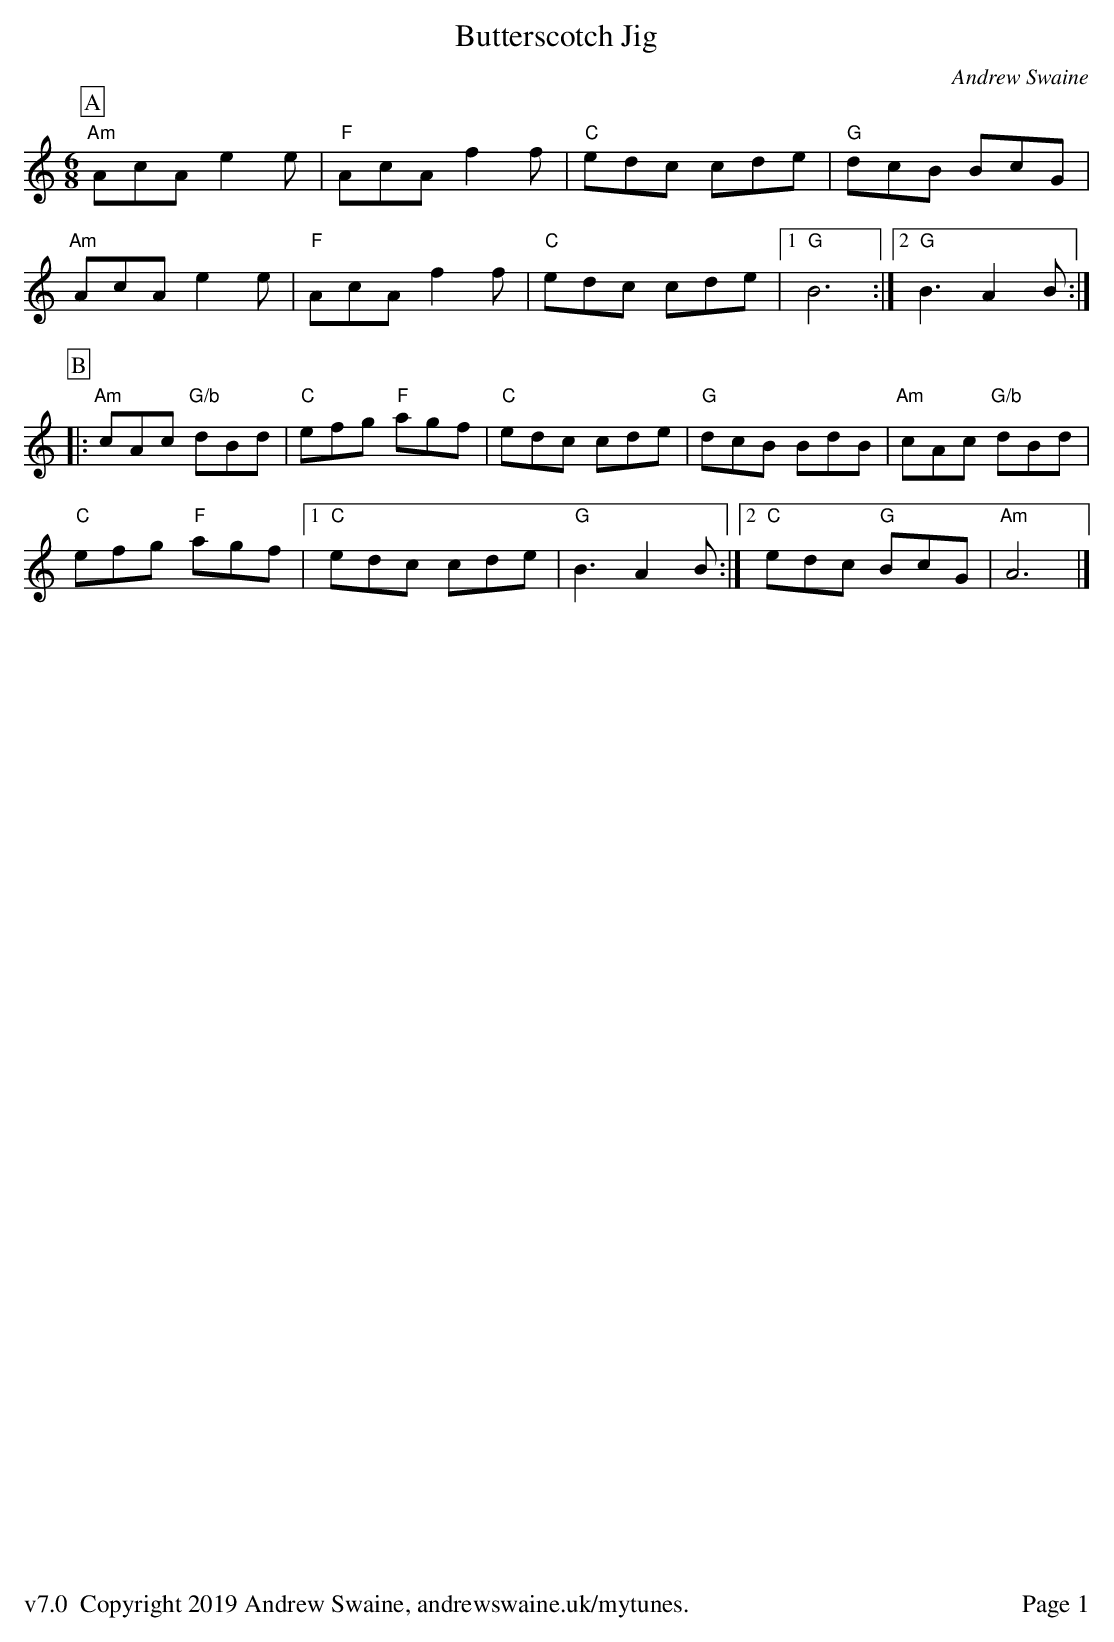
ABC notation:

X:1
T:Butterscotch Jig
C:Andrew Swaine
M:6/8
L:1/8
K:Am
P:A
"Am"AcA e2e|"F"AcA f2f|"C"edc cde|"G"dcB BcG|
"Am"AcA e2e|"F"AcA f2f|"C"edc cde|1 "G"B6:|2 "G"B3 A2B:|
P:B
|:"Am"cAc "G/b"dBd|"C"efg "F"agf|"C"edc cde|"G"dcB BdB|"Am"cAc "G/b"dBd|
"C"efg "F"agf|1 "C"edc cde|"G"B3 A2B:|2 "C"edc "G"BcG|"Am"A6|]
